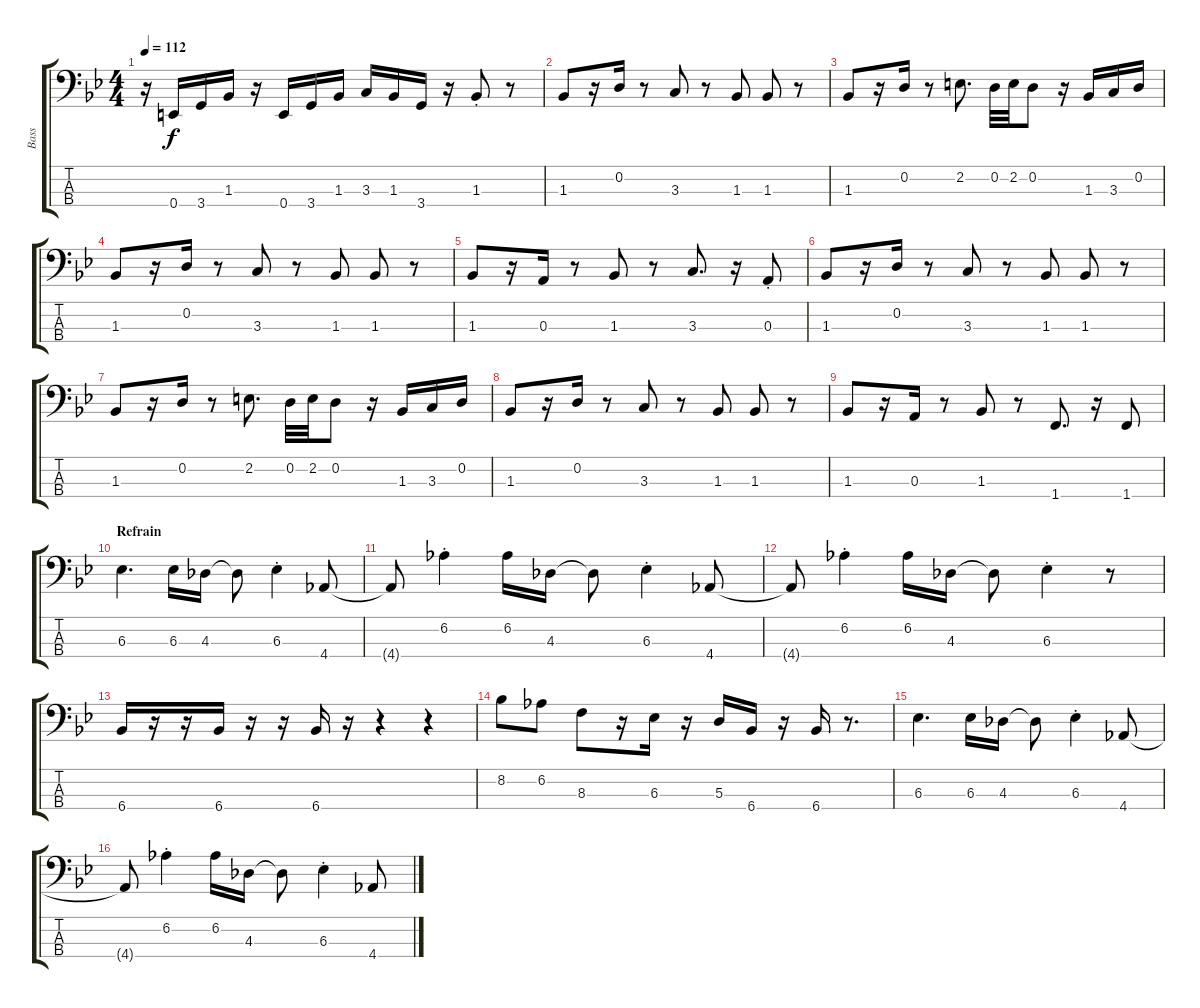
\track ("Bass" "Bass") {instrument electricbassfinger}
\staff {score tabs}
\tuning (G2 D2 A1 E1) {hide}
\ts (4 4)
\tempo 112
\clef f4
\ks bb
r.16{dy f} 0.4.16 3.4.16 1.3.16 r.16 0.4.16 3.4.16 1.3.16 3.3.16 1.3.16 3.4.16 r.16 1.3{st}.8 r.8 |
1.3.8 r.16 0.2.16 r.8 3.3.8 r.8 1.3.8 1.3.8 r.8 |
1.3.8 r.16 0.2.16 r.8 2.2.8{d} 0.2.32 2.2.32 0.2.8 r.16 1.3.16 3.3.16 0.2.16 |
1.3.8 r.16 0.2.16 r.8 3.3.8 r.8 1.3.8 1.3.8 r.8 |
1.3.8 r.16 0.3.16 r.8 1.3.8 r.8 3.3.8{d} r.16 0.3{st}.8 |
1.3.8 r.16 0.2.16 r.8 3.3.8 r.8 1.3.8 1.3.8 r.8 |
1.3.8 r.16 0.2.16 r.8 2.2.8{d} 0.2.32 2.2.32 0.2.8 r.16 1.3.16 3.3.16 0.2.16 |
1.3.8 r.16 0.2.16 r.8 3.3.8 r.8 1.3.8 1.3.8 r.8 |
1.3.8 r.16 0.3.16 r.8 1.3.8 r.8 1.4.8{d} r.16 1.4.8 |
\section ("" "Refrain")
6.3.4{d} 6.3.16 4.3.16 4.3{t}.8 6.3{st}.4 4.4.8 |
4.4{t}.8 6.2{st}.4 6.2.16 4.3.16 4.3{t}.8 6.3{st}.4 4.4.8 |
4.4{t}.8 6.2{st}.4 6.2.16 4.3.16 4.3{t}.8 6.3{st}.4 r.8 |
6.4.16 r.16 r.16 6.4.16 r.16 r.16 6.4.16 r.16 r.4 r.4 |
8.2.8 6.2.8 8.3.8 r.16 6.3.16 r.16 5.3.16 6.4.16 r.16 6.4.16 r.8{d} |
6.3.4{d} 6.3.16 4.3.16 4.3{t}.8 6.3{st}.4 4.4.8 |
4.4{t}.8 6.2{st}.4 6.2.16 4.3.16 4.3{t}.8 6.3{st}.4 4.4.8
